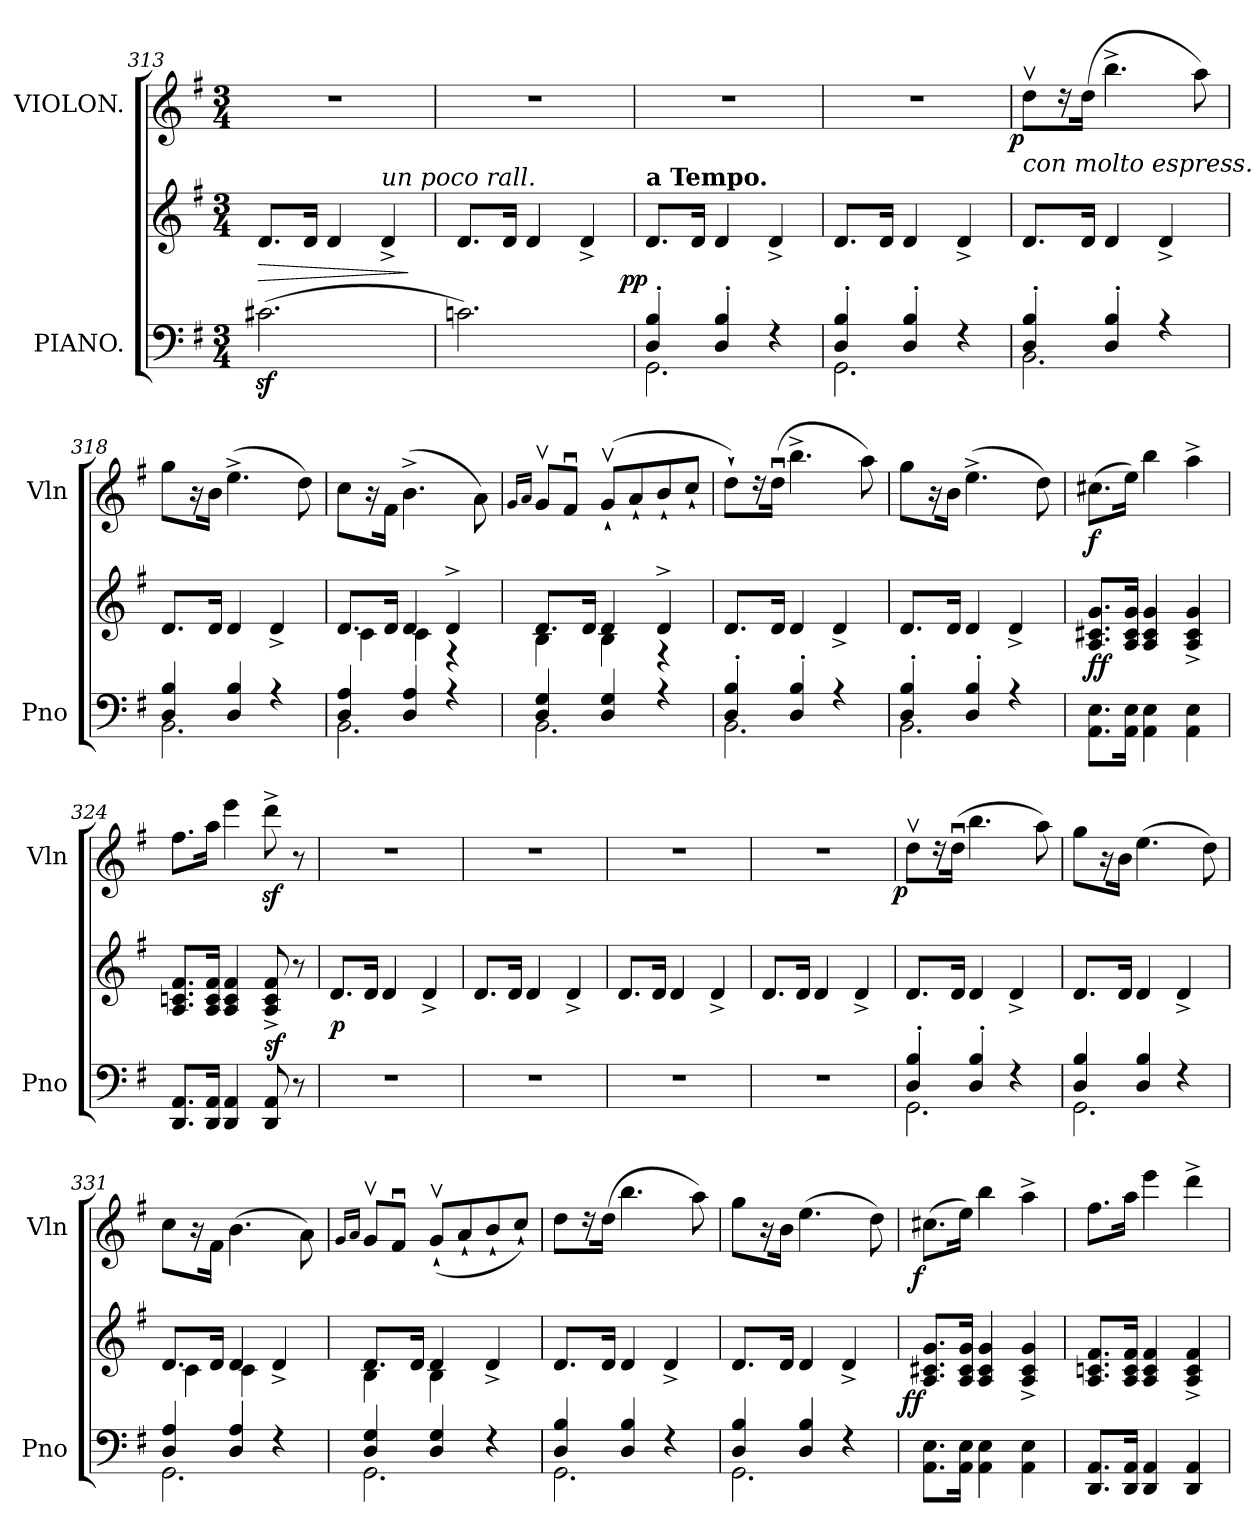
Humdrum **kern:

**kern	**kern	**dynam	**kern	**dynam
*part2	*part2	*part2	*part1	*part1
*staff3	*staff2	*staff2/3	*staff1	*staff1
*I"PIANO.	*	*	*I"VIOLON.	*
*I'Pno	*	*	*I'Vln	*
*clefF4	*clefG2	*	*clefG2	*
*k[f#]	*k[f#]	*	*k[f#]	*
*M3/4	*M3/4	*	*M3/4	*
=313	=313	=313	=313	=313
!	!	!LO:HP:b	!	!
(2.c#Xz<\	8.d/L	>	2.r	.
.	16d/Jk	.	.	.
.	4d/	.	.	.
!	!LO:TX:a:i:t=un poco rall.	!	!	!
.	4d^/	.	.	.
.	.	]	.	.
=314	=314	=314	=314	=314
2.cn\)	8.d/L	.	2.r	.
.	16d/Jk	.	.	.
.	4d/	.	.	.
.	4d^/	.	.	.
=315	=315	=315	=315	=315
*^	*	*	*	*
!	!	!LO:TX:a:B:t=a Tempo.	!	!	!
!	!	!	!LO:DY:rj	!	!
4D'/ 4B'/	2.GG\	8.d/L	pp	2.r	.
.	.	16d/Jk	.	.	.
4D'/ 4B'/	.	4d/	.	.	.
4r	.	4d^>/	.	.	.
=316	=316	=316	=316	=316	=316
4D'/ 4B'/	2.GG\	8.d/L	.	2.r	.
.	.	16d/Jk	.	.	.
4D'/ 4B'/	.	4d/	.	.	.
4r	.	4d^>/	.	.	.
=317	=317	=317	=317	=317	=317
!	!	!	!	!LO:TX:b:i:t=con molto espress.	!
!	!	!	!	!	!LO:DY:rj
4D'/ 4B'/	2.BB\	8.d/L	.	8ddv\L	p
.	.	.	.	16r	.
.	.	16d/Jk	.	(16dd\Jk	.
4D'/ 4B'/	.	4d/	.	4.bb^<\	.
4r	.	4d^>/	.	.	.
.	.	.	.	8aa\)	.
=318	=318	=318	=318	=318	=318
4D/ 4B/	2.BB\	8.d/L	.	8gg\L	.
.	.	.	.	16r	.
.	.	16d/Jk	.	16b\Jk	.
4D/ 4B/	.	4d/	.	(4.ee^<\	.
4r	.	4d^>/	.	.	.
.	.	.	.	8dd\)	.
=319	=319	=319	=319	=319	=319
*	*	*^	*	*	*
4D/ 4A/	2.BB\	8.d/L	4c\	.	8cc\L	.
.	.	.	.	.	16r	.
.	.	16d/Jk	.	.	16f#\Jk	.
4D/ 4A/	.	4d/	4c\	.	(4.b^<\	.
4r	.	4d^/	4r	.	.	.
.	.	.	.	.	8a\)	.
=320	=320	=320	=320	=320	=320	=320
.	.	.	.	.	16qqg/LL	.
.	.	.	.	.	16qqa/JJ	.
4D/ 4G/	2.BB\	8.d/L	4B\	.	8gv/L	.
.	.	.	.	.	8f#u/J	.
.	.	16d/Jk	.	.	.	.
4D/ 4G/	.	4d/	4B\	.	(8g`v/L	.
.	.	.	.	.	8a`/	.
4r	.	4d^/	4r	.	8b`/	.
.	.	.	.	.	8cc`/J	.
*	*	*v	*v	*	*	*
=321	=321	=321	=321	=321	=321
4D'/ 4B'/	2.BB\	8.d/L	.	8dd`\L)	.
.	.	.	.	16r	.
.	.	16d/Jk	.	(16ddu\Jk	.
4D'/ 4B'/	.	4d/	.	4.bb^<\	.
4r	.	4d^>/	.	.	.
.	.	.	.	8aa\)	.
=322	=322	=322	=322	=322	=322
4D'/ 4B'/	2.BB\	8.d/L	.	8gg\L	.
.	.	.	.	16r	.
.	.	16d/Jk	.	16b\Jk	.
4D'/ 4B'/	.	4d/	.	(4.ee^<\	.
4r	.	4d^>/	.	.	.
.	.	.	.	8dd\)	.
*v	*v	*	*	*	*
=323	=323	=323	=323	=323
8.AA\ 8.E\L	8.A/ 8.c#X/ 8.g/L	ff	(8.cc#X\L	f
16AA\ 16E\Jk	16A/ 16c#/ 16g/Jk	.	16ee\Jk)	.
4AA\ 4E\	4A/ 4c#/ 4g/	.	4bb\	.
4AA\ 4E\	4A^/ 4c#^/ 4g^/	.	4aa^<\	.
=324	=324	=324	=324	=324
8.DD/ 8.AA/L	8.A/ 8.cn/ 8.f#/L	.	8.ff#\L	.
16DD/ 16AA/Jk	16A/ 16c/ 16f#/Jk	.	16aa\Jk	.
4DD/ 4AA/	4A/ 4c/ 4f#/	.	4eee\	.
8DD/ 8AA/	8A^/ 8c^/ 8f#^/	sf	8dddz^<\	.
8r	8r	.	8r	.
=325	=325	=325	=325	=325
2.r	8.d/L	p	2.r	.
.	16d/Jk	.	.	.
.	4d/	.	.	.
.	4d^/	.	.	.
=326	=326	=326	=326	=326
2.r	8.d/L	.	2.r	.
.	16d/Jk	.	.	.
.	4d/	.	.	.
.	4d^/	.	.	.
=327	=327	=327	=327	=327
2.r	8.d/L	.	2.r	.
.	16d/Jk	.	.	.
.	4d/	.	.	.
.	4d^/	.	.	.
=328	=328	=328	=328	=328
2.r	8.d/L	.	2.r	.
.	16d/Jk	.	.	.
.	4d/	.	.	.
.	4d^/	.	.	.
=329	=329	=329	=329	=329
*^	*	*	*	*
!	!	!	!	!	!LO:DY:rj
4D'/ 4B'/	2.GG\	8.d/L	.	8ddv\L	p
.	.	.	.	16r	.
.	.	16d/Jk	.	(16ddu\Jk	.
4D'/ 4B'/	.	4d/	.	4.bb\	.
4r	.	4d^>/	.	.	.
.	.	.	.	8aa\)	.
=330	=330	=330	=330	=330	=330
4D/ 4B/	2.GG\	8.d/L	.	8gg\L	.
.	.	.	.	16r	.
.	.	16d/Jk	.	16b\Jk	.
4D/ 4B/	.	4d/	.	(4.ee\	.
4r	.	4d^>/	.	.	.
.	.	.	.	8dd\)	.
=331	=331	=331	=331	=331	=331
*	*	*^	*	*	*
4D/ 4A/	2.GG\	8.d/L	4c\	.	8cc\L	.
.	.	.	.	.	16r	.
.	.	16d/Jk	.	.	16f#\Jk	.
4D/ 4A/	.	4d/	4c\	.	(4.b\	.
4r	.	4d^>/	4ryy	.	.	.
.	.	.	.	.	8a\)	.
=332	=332	=332	=332	=332	=332	=332
.	.	.	.	.	16qqg/LL	.
.	.	.	.	.	16qqa/JJ	.
4D/ 4G/	2.GG\	8.d/L	4B\	.	8gv/L	.
.	.	.	.	.	8f#u/J	.
.	.	16d/Jk	.	.	.	.
4D/ 4G/	.	4d/	4B\	.	(>8g`v/L	.
.	.	.	.	.	8a`/	.
4r	.	4d^>/	4ryy	.	8b`/	.
.	.	.	.	.	8cc`/J)	.
*	*	*v	*v	*	*	*
=333	=333	=333	=333	=333	=333
4D/ 4B/	2.GG\	8.d/L	.	8dd\L	.
.	.	.	.	16r	.
.	.	16d/Jk	.	(16dd\Jk	.
4D/ 4B/	.	4d/	.	4.bb\	.
4r	.	4d^>/	.	.	.
.	.	.	.	8aa\)	.
=334	=334	=334	=334	=334	=334
4D/ 4B/	2.GG\	8.d/L	.	8gg\L	.
.	.	.	.	16r	.
.	.	16d/Jk	.	16b\Jk	.
4D/ 4B/	.	4d/	.	(4.ee\	.
4r	.	4d^>/	.	.	.
.	.	.	.	8dd\)	.
*v	*v	*	*	*	*
=335	=335	=335	=335	=335
!	!	!LO:DY:rj	!	!LO:DY:rj
8.AA\ 8.E\L	8.A/ 8.c#X/ 8.g/L	ff	(8.cc#X\L	f
16AA\ 16E\Jk	16A/ 16c#/ 16g/Jk	.	16ee\Jk)	.
4AA\ 4E\	4A/ 4c#/ 4g/	.	4bb\	.
4AA\ 4E\	4A^/ 4c#^/ 4g^/	.	4aa^<\	.
=336	=336	=336	=336	=336
8.DD/ 8.AA/L	8.A/ 8.cn/ 8.f#/L	.	8.ff#\L	.
16DD/ 16AA/Jk	16A/ 16c/ 16f#/Jk	.	16aa\Jk	.
4DD/ 4AA/	4A/ 4c/ 4f#/	.	4eee\	.
4DD/ 4AA/	4A^/ 4c^/ 4f#^/	.	4ddd^<\	.
=	=	=	=	=
*-	*-	*-	*-	*-
